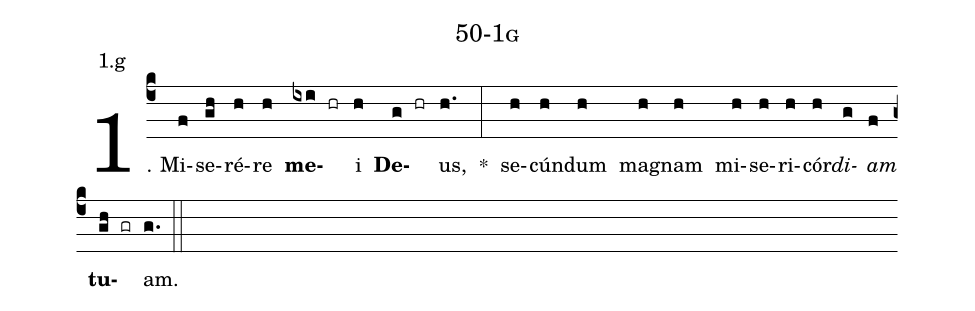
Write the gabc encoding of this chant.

name: 50-1g;
annotation: 1.g;
%%
(c4)1. Mi(f)se(gh)ré(h)re(h) <b>me</b>(ixi hr)i(h) <b>De</b>(g hr)us,(h.) *(:) se(h)cún(h)dum(h) ma(h)gnam(h) mi(h)se(h)ri(h)cór(h)<i>di</i>(g)<i>am</i>(f) <b>tu</b>(gh gr)am.(g.) (::)
